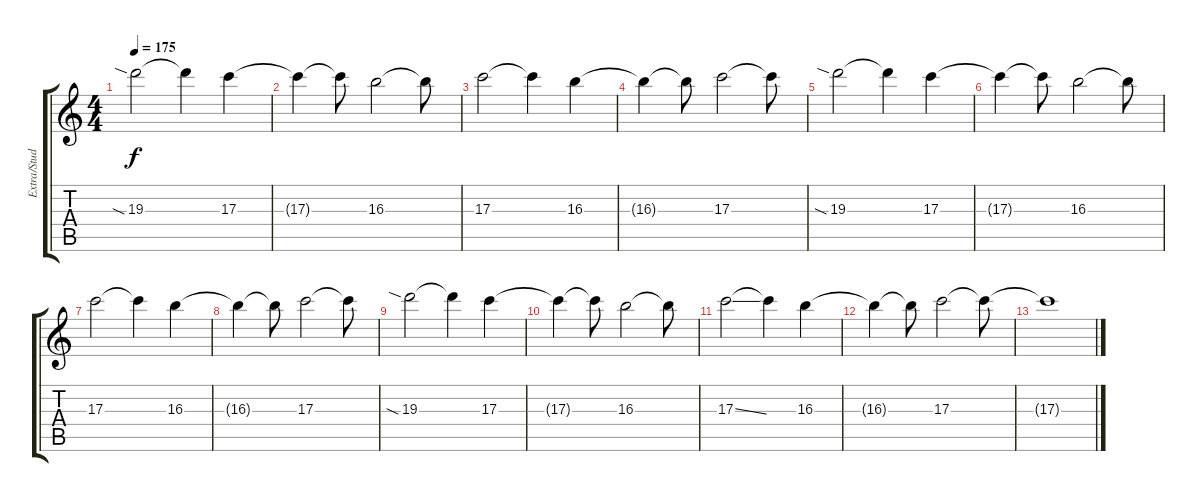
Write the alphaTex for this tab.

\track ("Extra/Studio" "Extra/Stud") {instrument overdrivenguitar}
\staff {score tabs}
\tuning (E4 B3 G3 D3 A2 D2) {hide}
\ts (4 4)
\tempo 175
\clef g2
\ks c
19.3{sia}.2{dy f} 19.3{t}.4 17.3.4 |
17.3{t}.4 17.3{t}.8 16.3.2 16.3{t}.8 |
17.3.2 17.3{t}.4 16.3.4 |
16.3{t}.4 16.3{t}.8 17.3.2 17.3{t}.8 |
19.3{sia}.2 19.3{t}.4 17.3.4 |
17.3{t}.4 17.3{t}.8 16.3.2 16.3{t}.8 |
17.3.2 17.3{t}.4 16.3.4 |
16.3{t}.4 16.3{t}.8 17.3.2 17.3{t}.8 |
19.3{sia}.2 19.3{t}.4 17.3.4 |
17.3{t}.4 17.3{t}.8 16.3.2 16.3{t}.8 |
17.3{ss}.2 17.3{t}.4 16.3.4 |
16.3{t}.4 16.3{t}.8 17.3.2{volume 6} 17.3{t}.8 |
17.3{t}.1
